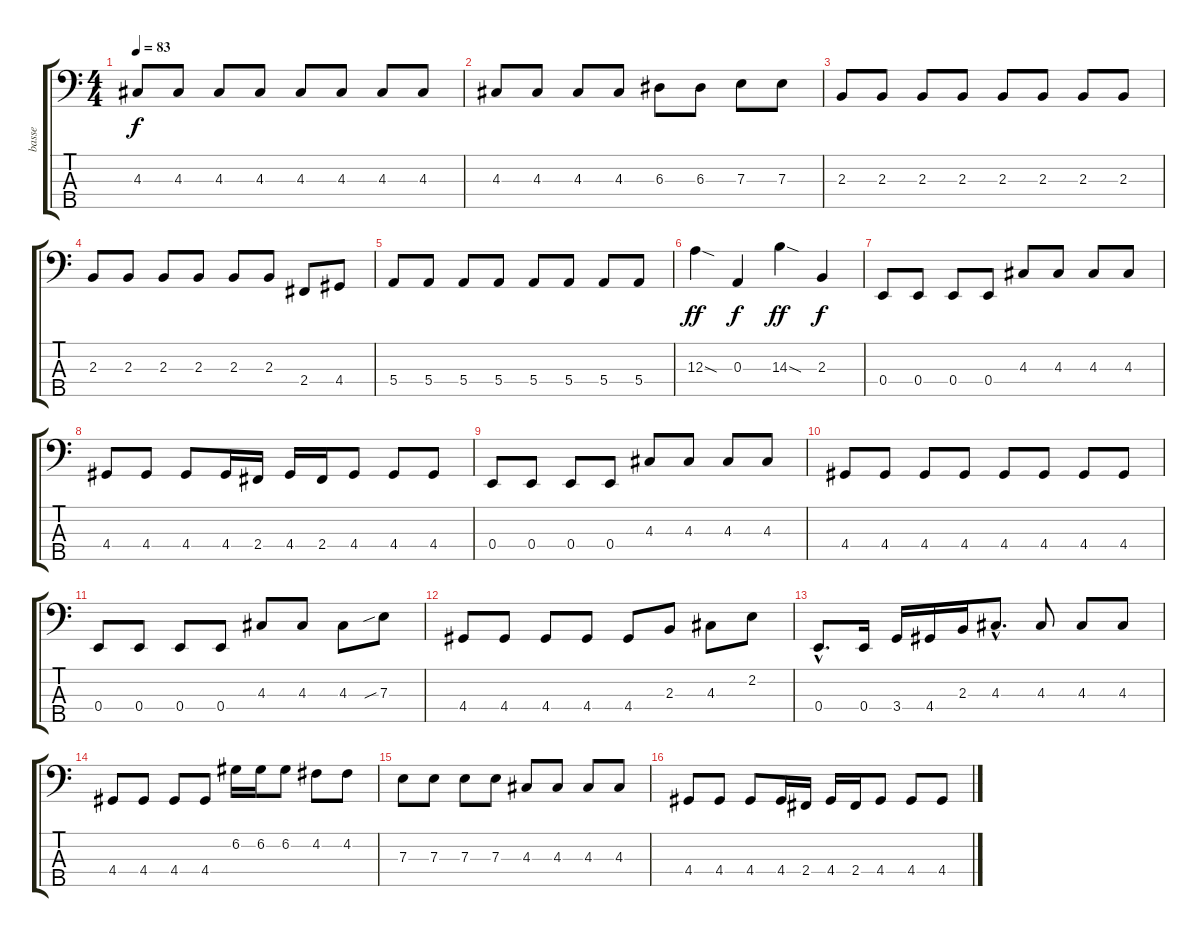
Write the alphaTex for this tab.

\track ("basse" "basse") {instrument electricbassfinger}
\staff {score tabs}
\tuning (G2 D2 A1 E1 B0) {hide}
\ts (4 4)
\tempo 83
\clef f4
\ks c
4.3.8{dy f} 4.3.8 4.3.8 4.3.8 4.3.8 4.3.8 4.3.8 4.3.8 |
4.3.8 4.3.8 4.3.8 4.3.8 6.3.8 6.3.8 7.3.8 7.3.8 |
2.3.8 2.3.8 2.3.8 2.3.8 2.3.8 2.3.8 2.3.8 2.3.8 |
2.3.8 2.3.8 2.3.8 2.3.8 2.3.8 2.3.8 2.4.8 4.4.8 |
5.4.8 5.4.8 5.4.8 5.4.8 5.4.8 5.4.8 5.4.8 5.4.8 |
12.3{sod}.4{dy ff} 0.3.4{dy f} 14.3{sod}.4{dy ff} 2.3.4{dy f} |
0.4.8 0.4.8 0.4.8 0.4.8 4.3.8 4.3.8 4.3.8 4.3.8 |
4.4.8 4.4.8 4.4.8 4.4.16 2.4.16 4.4.16 2.4.16 4.4.8 4.4.8 4.4.8 |
0.4.8 0.4.8 0.4.8 0.4.8 4.3.8 4.3.8 4.3.8 4.3.8 |
4.4.8 4.4.8 4.4.8 4.4.8 4.4.8 4.4.8 4.4.8 4.4.8 |
0.4.8 0.4.8 0.4.8 0.4.8 4.3.8 4.3.8 4.3.8 7.3{sib}.8 |
4.4.8 4.4.8 4.4.8 4.4.8 4.4.8 2.3.8 4.3.8 2.2.8 |
0.4{hac}.8{d} 0.4.16 3.4.16 4.4.16 2.3.16 4.3{hac}.8{d} 4.3.8 4.3.8 4.3.8 |
4.4.8 4.4.8 4.4.8 4.4.8 6.2.16 6.2.16 6.2.8 4.2.8 4.2.8 |
7.3.8 7.3.8 7.3.8 7.3.8 4.3.8 4.3.8 4.3.8 4.3.8 |
4.4.8 4.4.8 4.4.8 4.4.16 2.4.16 4.4.16 2.4.16 4.4.8 4.4.8 4.4.8
